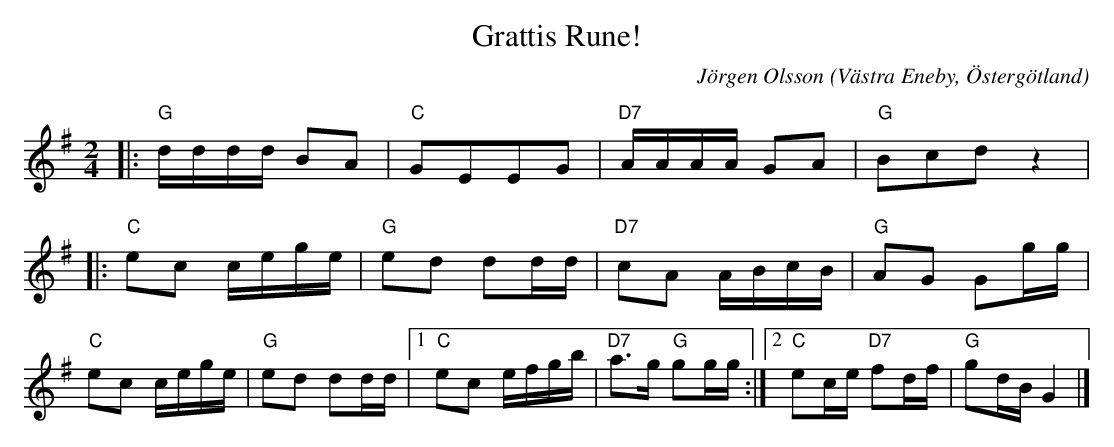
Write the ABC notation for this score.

X:1
T:Grattis Rune!
C:Jörgen Olsson
O:Västra Eneby, Östergötland
Q:115
M:2/4
L:1/8
K:G
|:"G"d/2d/2d/2d/2 BA|"C"GEEG|"D7"A/2A/2A/2A/2 GA|"G"Bcd z2|
|:"C"ec c/2e/2g/2e/2 |"G"ed dd/2d/2|"D7"cA A/2B/2c/2B/2|"G"AG Gg/2g/2|
"C"ec c/2e/2g/2e/2 |"G"ed dd/2d/2|1"C"ec e/2f/2g/2b/2|"D7"a>g "G"gg/2g/2 :|2"C"ec/2e/2 "D7"fd/2f/2|"G"gd/2B/2 G2 |]
